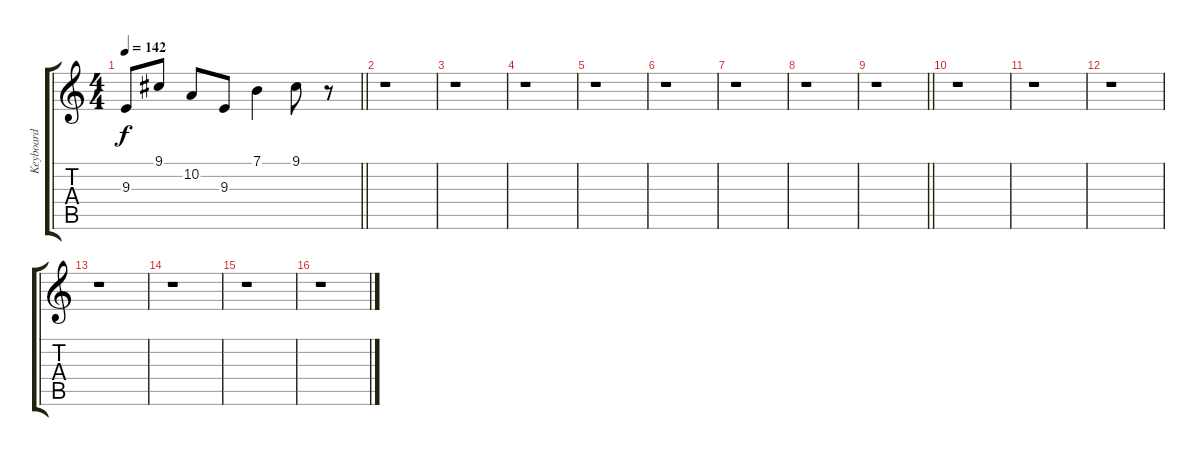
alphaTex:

\track ("Keyboard" "Keyboard") {instrument lead5charang}
\staff {score tabs}
\tuning (E4 B3 G3 D3 A2 E2) {hide}
\ts (4 4)
\tempo 142
\clef g2
\barLineRight lightlight
\ks c
9.3.8{dy f} 9.1.8 10.2.8 9.3.8 7.1.4 9.1.8 r.8 |
r.1 |
r.1 |
r.1 |
r.1 |
r.1 |
r.1 |
r.1 |
\barLineRight lightlight
r.1 |
r.1 |
r.1 |
r.1 |
r.1 |
r.1 |
r.1 |
r.1
